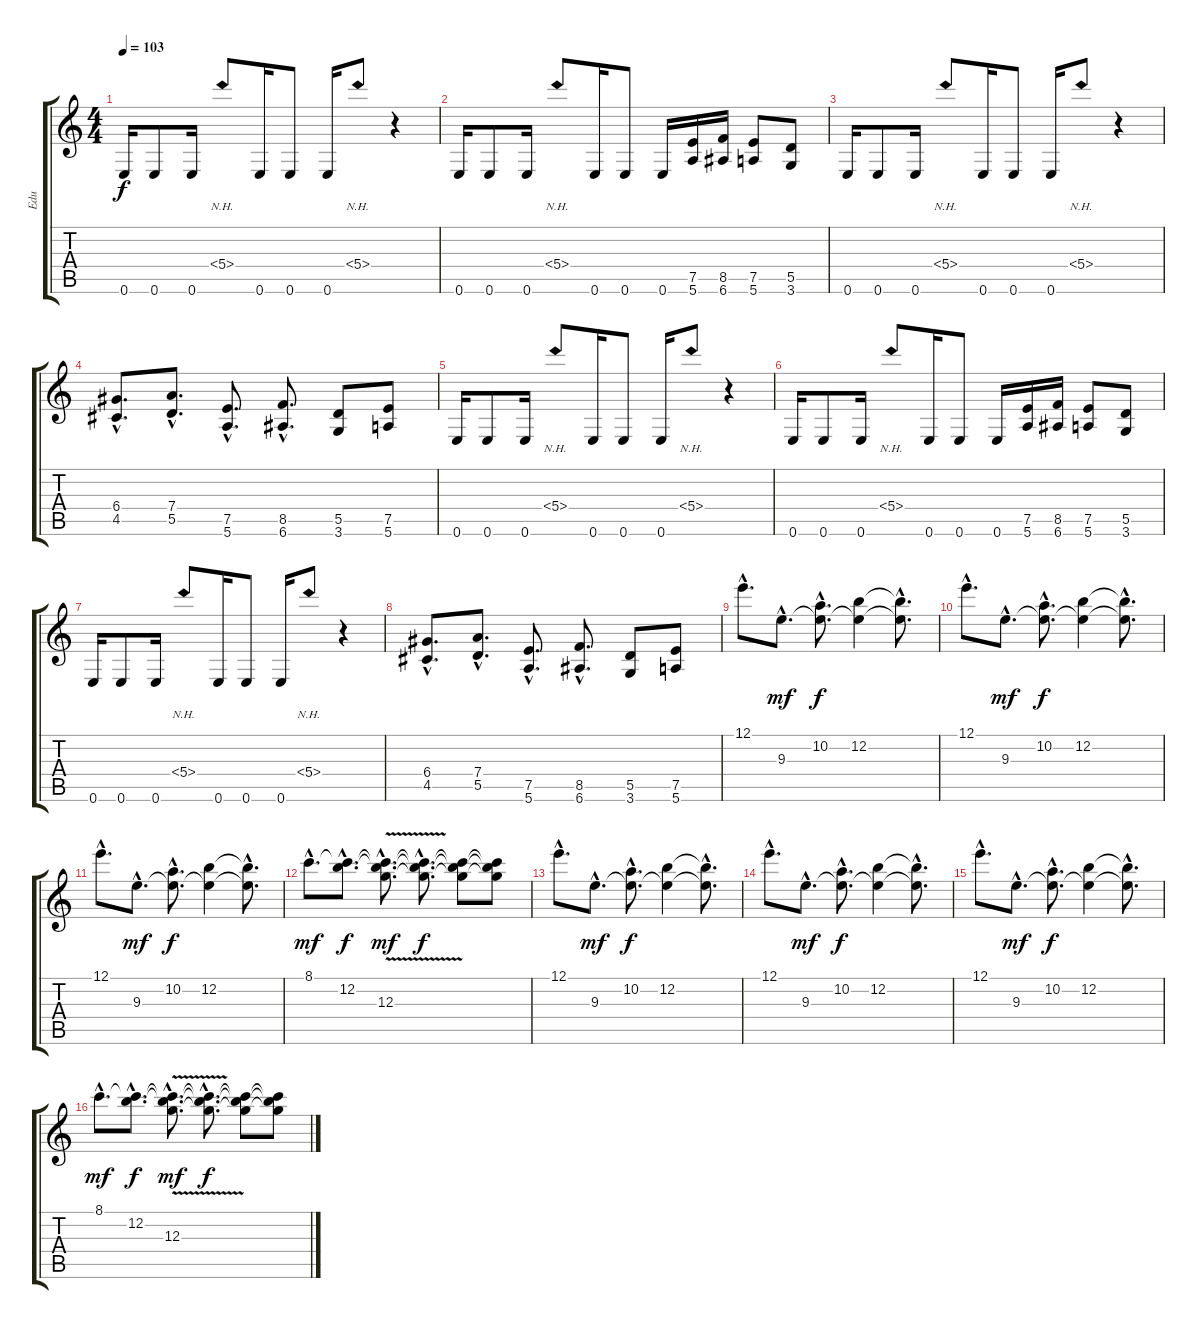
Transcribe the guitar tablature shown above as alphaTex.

\track ("Edu" "Edu") {instrument distortionguitar}
\staff {score tabs}
\tuning (E4 B3 G3 D3 A2 E2) {hide}
\ts (4 4)
\tempo 103
\clef g2
\ks c
0.6.16{dy f instrument distortionguitar} 0.6.8 0.6.16 5.4{nh}.8 0.6.16 0.6.8 0.6.16 5.4{nh}.8 r.4 |
0.6.16 0.6.8 0.6.16 5.4{nh}.8 0.6.16 0.6.8 0.6.16 (7.5 5.6).16 (8.5 6.6).16 (7.5 5.6).8 (5.5 3.6).8 |
0.6.16 0.6.8 0.6.16 5.4{nh}.8 0.6.16 0.6.8 0.6.16 5.4{nh}.8 r.4 |
(6.4{hac} 4.5{hac}).8{d} (7.4{hac} 5.5{hac}).8{d} (7.5{hac} 5.6{hac}).8{d} (8.5{hac} 6.6{hac}).8{d} (5.5 3.6).8 (7.5 5.6).8 |
0.6.16 0.6.8 0.6.16 5.4{nh}.8 0.6.16 0.6.8 0.6.16 5.4{nh}.8 r.4 |
0.6.16 0.6.8 0.6.16 5.4{nh}.8 0.6.16 0.6.8 0.6.16 (7.5 5.6).16 (8.5 6.6).16 (7.5 5.6).8 (5.5 3.6).8 |
0.6.16 0.6.8 0.6.16 5.4{nh}.8 0.6.16 0.6.8 0.6.16 5.4{nh}.8 r.4 |
(6.4{hac} 4.5{hac}).8{d} (7.4{hac} 5.5{hac}).8{d} (7.5{hac} 5.6{hac}).8{d} (8.5{hac} 6.6{hac}).8{d} (5.5 3.6).8 (7.5 5.6).8 |
12.1{hac}.8{d} 9.3{hac}.8{d dy mf} (10.2{hac} 9.3{hac t}).8{d dy f} (12.2 9.3{t}).4 (12.2{hac t} 9.3{hac t}).8{d} |
12.1{hac}.8{d} 9.3{hac}.8{d dy mf} (10.2{hac} 9.3{hac t}).8{d dy f} (12.2 9.3{t}).4 (12.2{hac t} 9.3{hac t}).8{d} |
12.1{hac}.8{d} 9.3{hac}.8{d dy mf} (10.2{hac} 9.3{hac t}).8{d dy f} (12.2 9.3{t}).4 (12.2{hac t} 9.3{hac t}).8{d} |
8.1{hac}.8{d dy mf} (8.1{hac t} 12.2{hac}).8{d dy f} (8.1{hac t} 12.2{hac t} 12.3{v hac}).8{d dy mf} (8.1{hac t} 12.2{hac t} 12.3{hac t}).8{d dy f} (8.1{t} 12.2{t} 12.3{t}).8 (8.1{t} 12.2{t} 12.3{t}).8 |
12.1{hac}.8{d} 9.3{hac}.8{d dy mf} (10.2{hac} 9.3{hac t}).8{d dy f} (12.2 9.3{t}).4 (12.2{hac t} 9.3{hac t}).8{d} |
12.1{hac}.8{d} 9.3{hac}.8{d dy mf} (10.2{hac} 9.3{hac t}).8{d dy f} (12.2 9.3{t}).4 (12.2{hac t} 9.3{hac t}).8{d} |
12.1{hac}.8{d} 9.3{hac}.8{d dy mf} (10.2{hac} 9.3{hac t}).8{d dy f} (12.2 9.3{t}).4 (12.2{hac t} 9.3{hac t}).8{d} |
8.1{hac}.8{d dy mf} (8.1{hac t} 12.2{hac}).8{d dy f} (8.1{hac t} 12.2{hac t} 12.3{v hac}).8{d dy mf} (8.1{hac t} 12.2{hac t} 12.3{hac t}).8{d dy f} (8.1{t} 12.2{t} 12.3{t}).8 (8.1{t} 12.2{t} 12.3{t}).8
